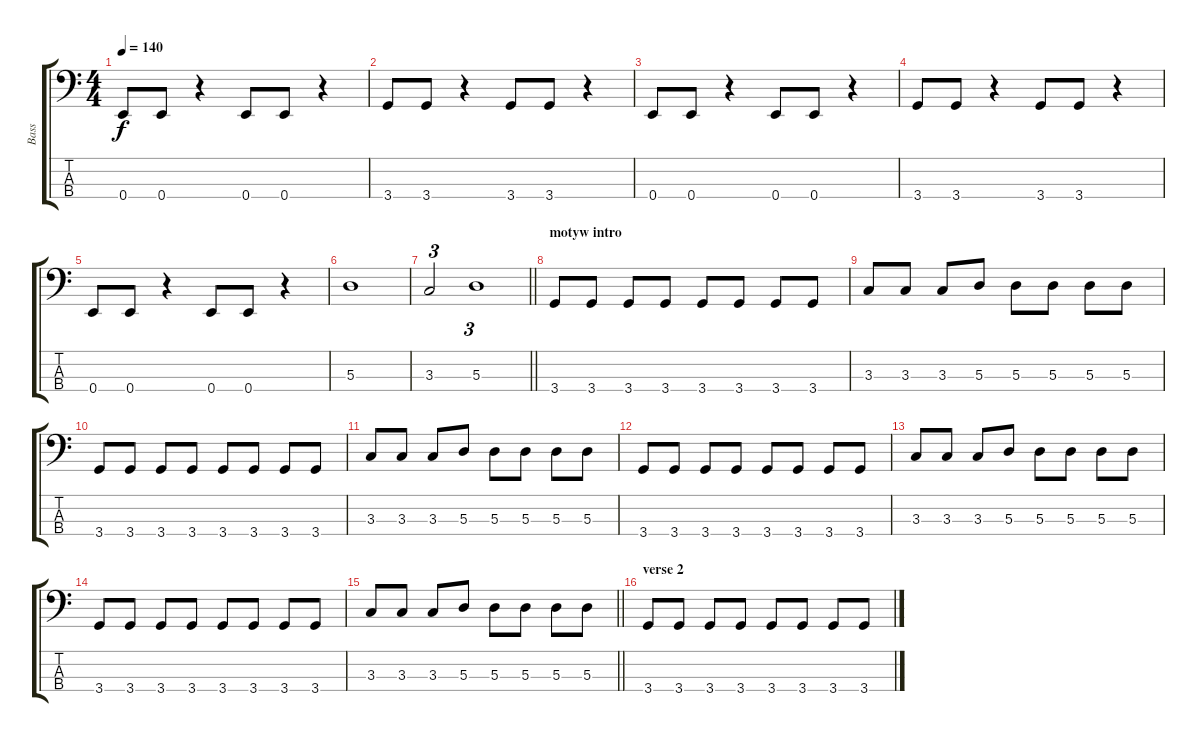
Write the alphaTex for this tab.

\track ("Bass" "Bass") {instrument electricbassfinger}
\staff {score tabs}
\tuning (G2 D2 A1 E1) {hide}
\ts (4 4)
\tempo 140
\clef f4
\ks c
0.4.8{dy f} 0.4.8 r.4 0.4.8 0.4.8 r.4 |
3.4.8 3.4.8 r.4 3.4.8 3.4.8 r.4 |
0.4.8 0.4.8 r.4 0.4.8 0.4.8 r.4 |
3.4.8 3.4.8 r.4 3.4.8 3.4.8 r.4 |
0.4.8 0.4.8 r.4 0.4.8 0.4.8 r.4 |
5.3.1 |
\barLineRight lightlight
3.3.2{tu (3 2)} 5.3.1{tu (3 2)} |
\section ("" "motyw intro")
3.4.8 3.4.8 3.4.8 3.4.8 3.4.8 3.4.8 3.4.8 3.4.8 |
3.3.8 3.3.8 3.3.8 5.3.8 5.3.8 5.3.8 5.3.8 5.3.8 |
3.4.8 3.4.8 3.4.8 3.4.8 3.4.8 3.4.8 3.4.8 3.4.8 |
3.3.8 3.3.8 3.3.8 5.3.8 5.3.8 5.3.8 5.3.8 5.3.8 |
3.4.8 3.4.8 3.4.8 3.4.8 3.4.8 3.4.8 3.4.8 3.4.8 |
3.3.8 3.3.8 3.3.8 5.3.8 5.3.8 5.3.8 5.3.8 5.3.8 |
3.4.8 3.4.8 3.4.8 3.4.8 3.4.8 3.4.8 3.4.8 3.4.8 |
\barLineRight lightlight
3.3.8 3.3.8 3.3.8 5.3.8 5.3.8 5.3.8 5.3.8 5.3.8 |
\section ("" "verse 2")
3.4.8 3.4.8 3.4.8 3.4.8 3.4.8 3.4.8 3.4.8 3.4.8
